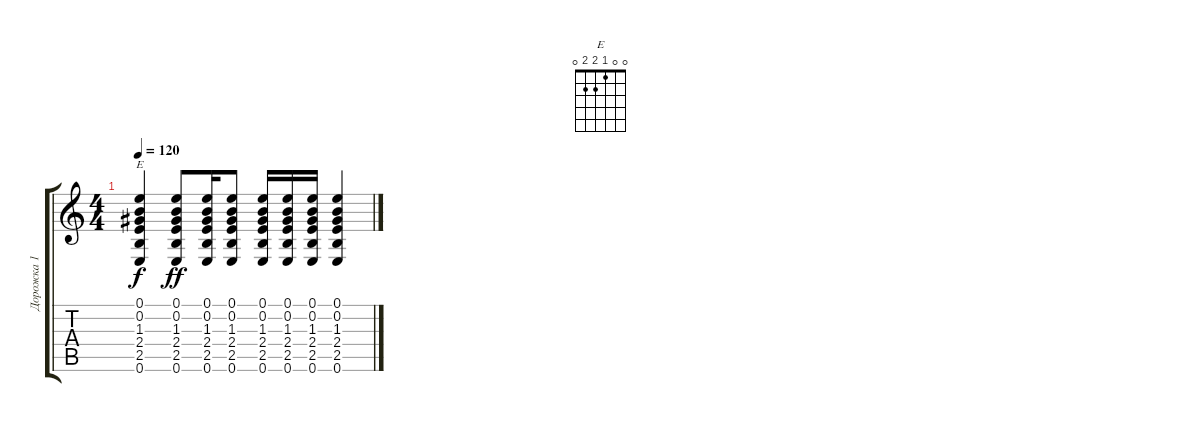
\track ("Дорожка 1" "Дорожка 1") {instrument acousticguitarsteel}
\staff {score tabs}
\tuning (E4 B3 G3 D3 A2 E2) {hide}
\chord ("E" 0 0 1 2 2 0)
\ts (4 4)
\tempo 120
\clef g2
\ks c
(0.1 0.2 1.3 2.4 2.5 0.6).4{ch "E" dy f} (0.1 0.2 1.3 2.4 2.5 0.6).8{dy ff} (0.1 0.2 1.3 2.4 2.5 0.6).16 (0.1 0.2 1.3 2.4 2.5 0.6).8 (0.1 0.2 1.3 2.4 2.5 0.6).16 (0.1 0.2 1.3 2.4 2.5 0.6).16 (0.1 0.2 1.3 2.4 2.5 0.6).16 (0.1 0.2 1.3 2.4 2.5 0.6).4
